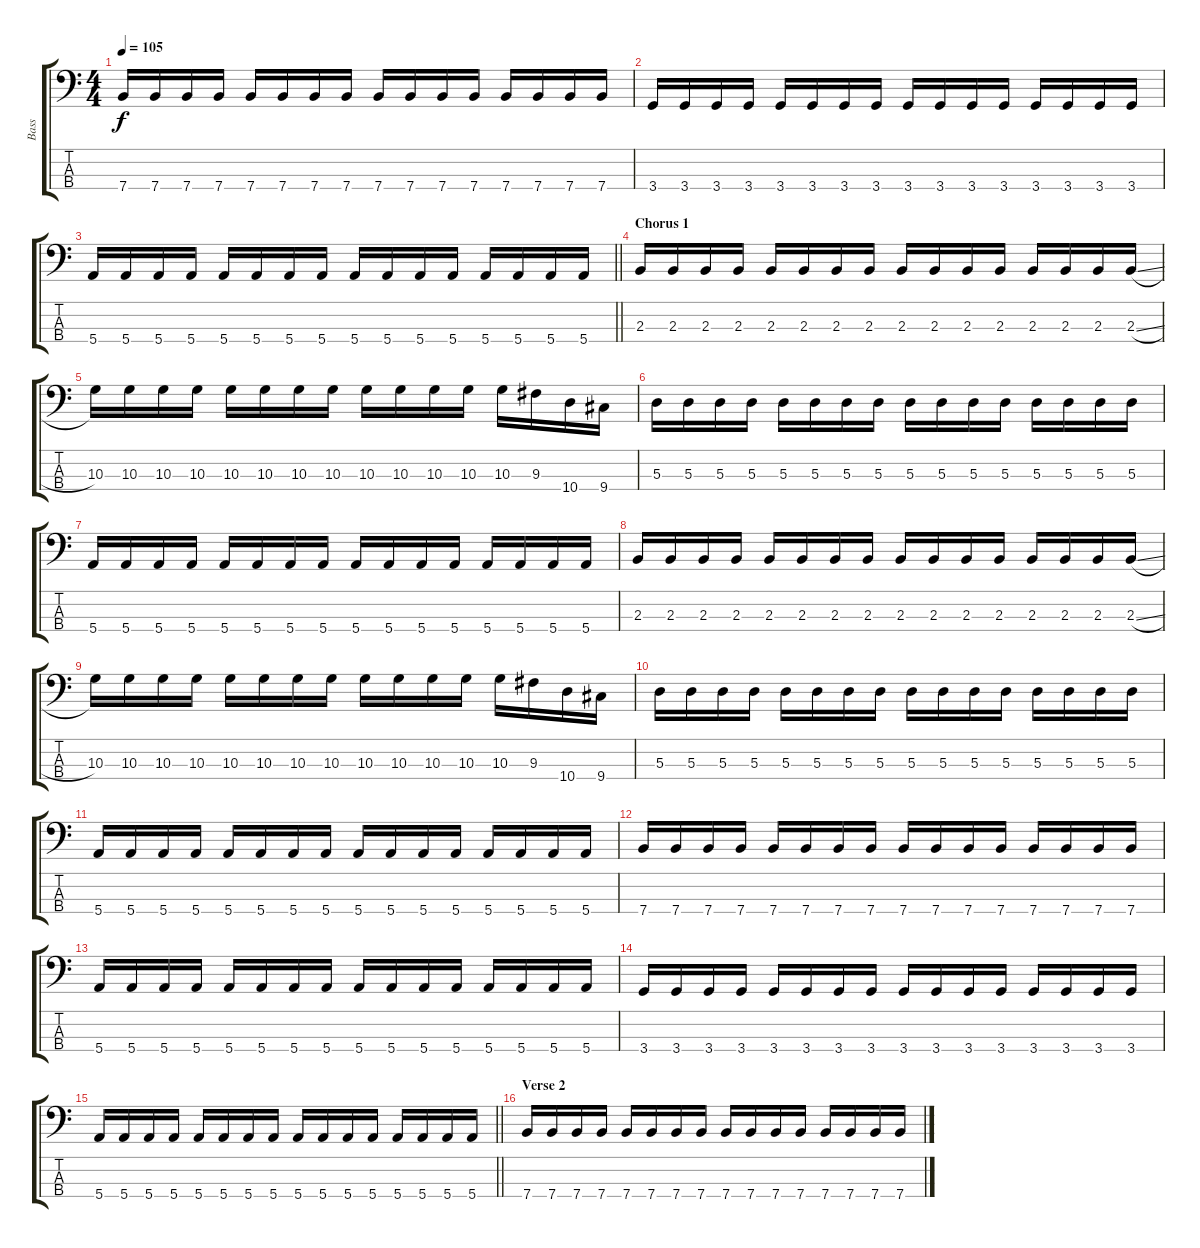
\track ("Bass" "Bass") {instrument electricbassfinger}
\staff {score tabs}
\tuning (G2 D2 A1 E1) {hide}
\ts (4 4)
\tempo 105
\clef f4
\ks c
7.4.16{dy f} 7.4.16 7.4.16 7.4.16 7.4.16 7.4.16 7.4.16 7.4.16 7.4.16 7.4.16 7.4.16 7.4.16 7.4.16 7.4.16 7.4.16 7.4.16 |
3.4.16 3.4.16 3.4.16 3.4.16 3.4.16 3.4.16 3.4.16 3.4.16 3.4.16 3.4.16 3.4.16 3.4.16 3.4.16 3.4.16 3.4.16 3.4.16 |
\barLineRight lightlight
5.4.16 5.4.16 5.4.16 5.4.16 5.4.16 5.4.16 5.4.16 5.4.16 5.4.16 5.4.16 5.4.16 5.4.16 5.4.16 5.4.16 5.4.16 5.4.16 |
\section ("" "Chorus 1")
2.3.16 2.3.16 2.3.16 2.3.16 2.3.16 2.3.16 2.3.16 2.3.16 2.3.16 2.3.16 2.3.16 2.3.16 2.3.16 2.3.16 2.3.16 2.3{sl}.16 |
10.3.16 10.3.16 10.3.16 10.3.16 10.3.16 10.3.16 10.3.16 10.3.16 10.3.16 10.3.16 10.3.16 10.3.16 10.3.16 9.3.16 10.4.16 9.4.16 |
5.3.16 5.3.16 5.3.16 5.3.16 5.3.16 5.3.16 5.3.16 5.3.16 5.3.16 5.3.16 5.3.16 5.3.16 5.3.16 5.3.16 5.3.16 5.3.16 |
5.4.16 5.4.16 5.4.16 5.4.16 5.4.16 5.4.16 5.4.16 5.4.16 5.4.16 5.4.16 5.4.16 5.4.16 5.4.16 5.4.16 5.4.16 5.4.16 |
2.3.16 2.3.16 2.3.16 2.3.16 2.3.16 2.3.16 2.3.16 2.3.16 2.3.16 2.3.16 2.3.16 2.3.16 2.3.16 2.3.16 2.3.16 2.3{sl}.16 |
10.3.16 10.3.16 10.3.16 10.3.16 10.3.16 10.3.16 10.3.16 10.3.16 10.3.16 10.3.16 10.3.16 10.3.16 10.3.16 9.3.16 10.4.16 9.4.16 |
5.3.16 5.3.16 5.3.16 5.3.16 5.3.16 5.3.16 5.3.16 5.3.16 5.3.16 5.3.16 5.3.16 5.3.16 5.3.16 5.3.16 5.3.16 5.3.16 |
5.4.16 5.4.16 5.4.16 5.4.16 5.4.16 5.4.16 5.4.16 5.4.16 5.4.16 5.4.16 5.4.16 5.4.16 5.4.16 5.4.16 5.4.16 5.4.16 |
7.4.16 7.4.16 7.4.16 7.4.16 7.4.16 7.4.16 7.4.16 7.4.16 7.4.16 7.4.16 7.4.16 7.4.16 7.4.16 7.4.16 7.4.16 7.4.16 |
5.4.16 5.4.16 5.4.16 5.4.16 5.4.16 5.4.16 5.4.16 5.4.16 5.4.16 5.4.16 5.4.16 5.4.16 5.4.16 5.4.16 5.4.16 5.4.16 |
3.4.16 3.4.16 3.4.16 3.4.16 3.4.16 3.4.16 3.4.16 3.4.16 3.4.16 3.4.16 3.4.16 3.4.16 3.4.16 3.4.16 3.4.16 3.4.16 |
\barLineRight lightlight
5.4.16 5.4.16 5.4.16 5.4.16 5.4.16 5.4.16 5.4.16 5.4.16 5.4.16 5.4.16 5.4.16 5.4.16 5.4.16 5.4.16 5.4.16 5.4.16 |
\section ("" "Verse 2")
7.4.16 7.4.16 7.4.16 7.4.16 7.4.16 7.4.16 7.4.16 7.4.16 7.4.16 7.4.16 7.4.16 7.4.16 7.4.16 7.4.16 7.4.16 7.4.16
